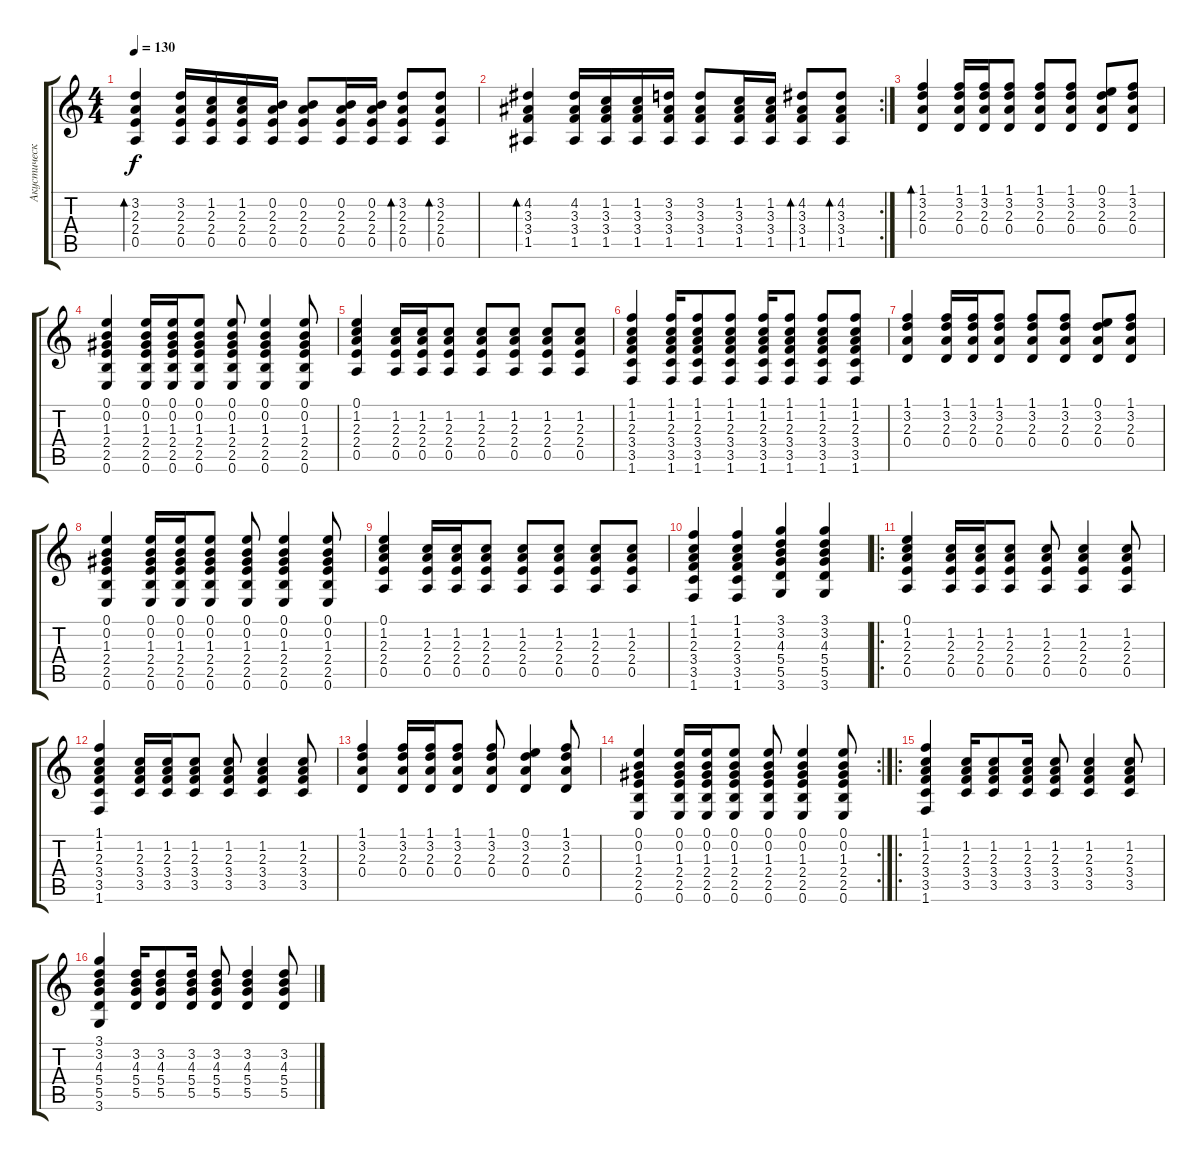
\track ("Акустическая гитара" "Акустическ") {instrument acousticguitarnylon}
\staff {score tabs}
\tuning (E4 B3 G3 D3 A2 E2) {hide}
\ts (4 4)
\tempo 130
\clef g2
\ks c
(3.2 2.3 2.4 0.5).4{bd 60 dy f instrument acousticguitarnylon} (3.2 2.3 2.4 0.5).16 (1.2 2.3 2.4 0.5).16 (1.2 2.3 2.4 0.5).16 (0.2 2.3 2.4 0.5).16 (0.2 2.3 2.4 0.5).8 (0.2 2.3 2.4 0.5).16 (0.2 2.3 2.4 0.5).16 (3.2 2.3 2.4 0.5).8{bd 60} (3.2 2.3 2.4 0.5).8{bd 60} |
\rc 2
(4.2 3.3 3.4 1.5).4{bd 60} (4.2 3.3 3.4 1.5).16 (1.2 3.3 3.4 1.5).16 (1.2 3.3 3.4 1.5).16 (3.2 3.3 3.4 1.5).16 (3.2 3.3 3.4 1.5).8 (1.2 3.3 3.4 1.5).16 (1.2 3.3 3.4 1.5).16 (4.2 3.3 3.4 1.5).8{bd 60} (4.2 3.3 3.4 1.5).8{bd 60} |
(1.1 3.2 2.3 0.4).4{bd 60} (1.1 3.2 2.3 0.4).16 (1.1 3.2 2.3 0.4).16 (1.1 3.2 2.3 0.4).8 (1.1 3.2 2.3 0.4).8 (1.1 3.2 2.3 0.4).8 (0.1 3.2 2.3 0.4).8 (1.1 3.2 2.3 0.4).8 |
(0.1 0.2 1.3 2.4 2.5 0.6).4 (0.1 0.2 1.3 2.4 2.5 0.6).16 (0.1 0.2 1.3 2.4 2.5 0.6).16 (0.1 0.2 1.3 2.4 2.5 0.6).8 (0.1 0.2 1.3 2.4 2.5 0.6).8 (0.1 0.2 1.3 2.4 2.5 0.6).4 (0.1 0.2 1.3 2.4 2.5 0.6).8 |
(0.1 1.2 2.3 2.4 0.5).4 (1.2 2.3 2.4 0.5).16 (1.2 2.3 2.4 0.5).16 (1.2 2.3 2.4 0.5).8 (1.2 2.3 2.4 0.5).8 (1.2 2.3 2.4 0.5).8 (1.2 2.3 2.4 0.5).8 (1.2 2.3 2.4 0.5).8 |
(1.1 1.2 2.3 3.4 3.5 1.6).4 (1.1 1.2 2.3 3.4 3.5 1.6).16 (1.1 1.2 2.3 3.4 3.5 1.6).8 (1.1 1.2 2.3 3.4 3.5 1.6).8 (1.1 1.2 2.3 3.4 3.5 1.6).16 (1.1 1.2 2.3 3.4 3.5 1.6).8 (1.1 1.2 2.3 3.4 3.5 1.6).8 (1.1 1.2 2.3 3.4 3.5 1.6).8 |
(1.1 3.2 2.3 0.4).4 (1.1 3.2 2.3 0.4).16 (1.1 3.2 2.3 0.4).16 (1.1 3.2 2.3 0.4).8 (1.1 3.2 2.3 0.4).8 (1.1 3.2 2.3 0.4).8 (0.1 3.2 2.3 0.4).8 (1.1 3.2 2.3 0.4).8 |
(0.1 0.2 1.3 2.4 2.5 0.6).4 (0.1 0.2 1.3 2.4 2.5 0.6).16 (0.1 0.2 1.3 2.4 2.5 0.6).16 (0.1 0.2 1.3 2.4 2.5 0.6).8 (0.1 0.2 1.3 2.4 2.5 0.6).8 (0.1 0.2 1.3 2.4 2.5 0.6).4 (0.1 0.2 1.3 2.4 2.5 0.6).8 |
(0.1 1.2 2.3 2.4 0.5).4 (1.2 2.3 2.4 0.5).16 (1.2 2.3 2.4 0.5).16 (1.2 2.3 2.4 0.5).8 (1.2 2.3 2.4 0.5).8 (1.2 2.3 2.4 0.5).8 (1.2 2.3 2.4 0.5).8 (1.2 2.3 2.4 0.5).8 |
(1.1 1.2 2.3 3.4 3.5 1.6).4 (1.1 1.2 2.3 3.4 3.5 1.6).4 (3.1 3.2 4.3 5.4 5.5 3.6).4 (3.1 3.2 4.3 5.4 5.5 3.6).4 |
\ro
(0.1 1.2 2.3 2.4 0.5).4 (1.2 2.3 2.4 0.5).16 (1.2 2.3 2.4 0.5).16 (1.2 2.3 2.4 0.5).8 (1.2 2.3 2.4 0.5).8 (1.2 2.3 2.4 0.5).4 (1.2 2.3 2.4 0.5).8 |
(1.1 1.2 2.3 3.4 3.5 1.6).4 (1.2 2.3 3.4 3.5).16 (1.2 2.3 3.4 3.5).16 (1.2 2.3 3.4 3.5).8 (1.2 2.3 3.4 3.5).8 (1.2 2.3 3.4 3.5).4 (1.2 2.3 3.4 3.5).8 |
(1.1 3.2 2.3 0.4).4 (1.1 3.2 2.3 0.4).16 (1.1 3.2 2.3 0.4).16 (1.1 3.2 2.3 0.4).8 (1.1 3.2 2.3 0.4).8 (0.1 3.2 2.3 0.4).4 (1.1 3.2 2.3 0.4).8 |
\rc 2
(0.1 0.2 1.3 2.4 2.5 0.6).4 (0.1 0.2 1.3 2.4 2.5 0.6).16 (0.1 0.2 1.3 2.4 2.5 0.6).16 (0.1 0.2 1.3 2.4 2.5 0.6).8 (0.1 0.2 1.3 2.4 2.5 0.6).8 (0.1 0.2 1.3 2.4 2.5 0.6).4 (0.1 0.2 1.3 2.4 2.5 0.6).8 |
\ro
(1.1 1.2 2.3 3.4 3.5 1.6).4 (1.2 2.3 3.4 3.5).16 (1.2 2.3 3.4 3.5).8 (1.2 2.3 3.4 3.5).16 (1.2 2.3 3.4 3.5).8 (1.2 2.3 3.4 3.5).4 (1.2 2.3 3.4 3.5).8 |
(3.1 3.2 4.3 5.4 5.5 3.6).4 (3.2 4.3 5.4 5.5).16 (3.2 4.3 5.4 5.5).8 (3.2 4.3 5.4 5.5).16 (3.2 4.3 5.4 5.5).8 (3.2 4.3 5.4 5.5).4 (3.2 4.3 5.4 5.5).8
